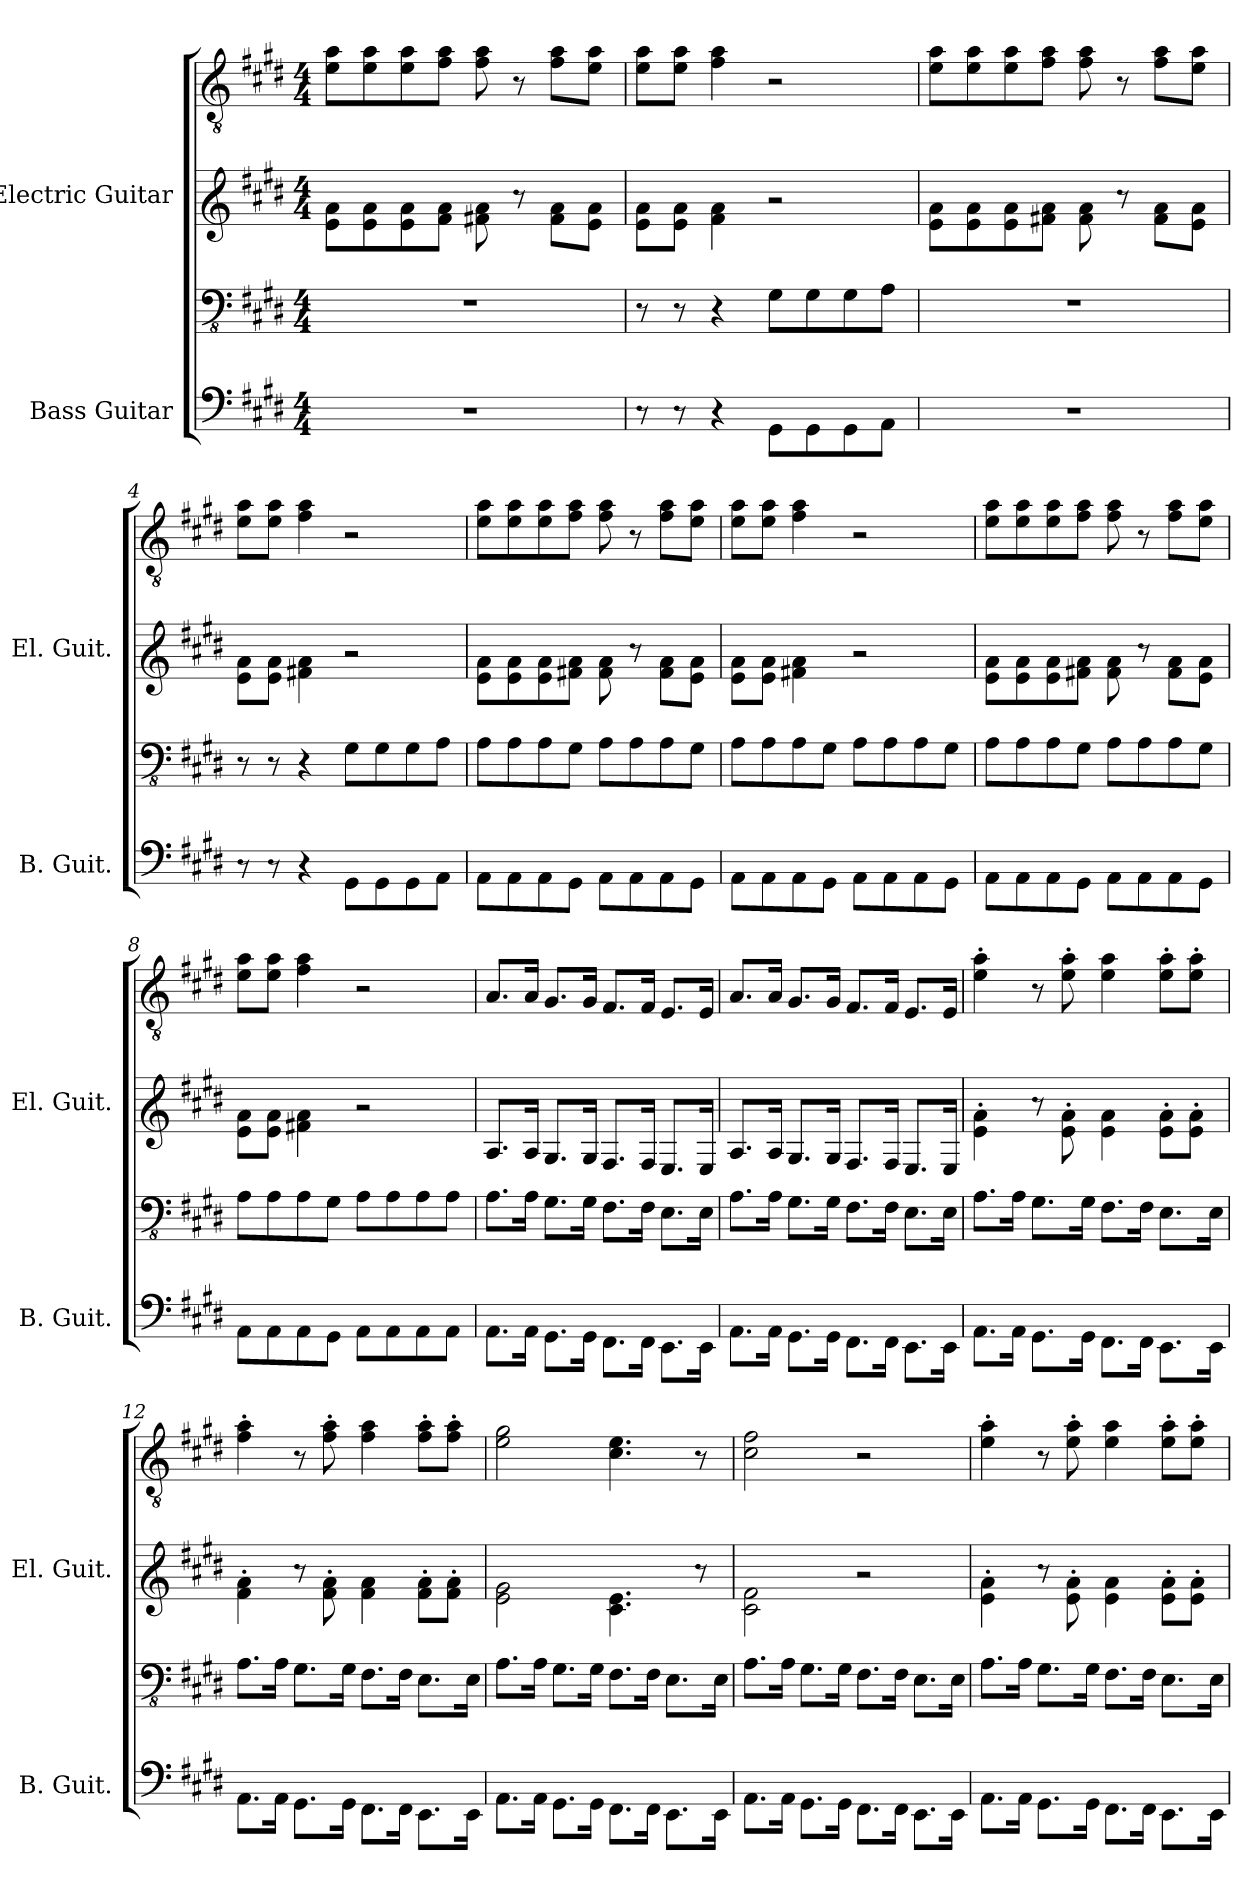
**kern	**kern	**kern	**kern
*part2	*part2	*part1	*part1
*staff4	*staff3	*staff2	*staff1
*I"Bass Guitar	*	*I"Electric Guitar	*
*I'B. Guit.	*	*I'El. Guit.	*
*stria4	*	*stria6	*
*	*clefFv4	*	*clefGv2
*k[f#c#g#d#]	*k[f#c#g#d#]	*k[f#c#g#d#]	*k[f#c#g#d#]
*M4/4	*M4/4	*M4/4	*M4/4
*MM180	*MM180	*MM180	*MM180
=1	=1	=1	=1
1r	1r	8e\ 8a\L	8e\ 8a\L
.	.	8e\ 8a\	8e\ 8a\
.	.	8e\ 8a\	8e\ 8a\
.	.	8f#\ 8a\J	8f#\ 8a\J
.	.	8f#X\ 8a\	8f#\ 8a\
.	.	8r	8r
.	.	8f#\ 8a\L	8f#\ 8a\L
.	.	8e\ 8a\J	8e\ 8a\J
=2	=2	=2	=2
8r	8r	8e\ 8a\L	8e\ 8a\L
8r	8r	8e\ 8a\J	8e\ 8a\J
4r	4r	4f#\ 4a\	4f#\ 4a\
8GG#\L	8GG#\L	2r	2r
8GG#\	8GG#\	.	.
8GG#\	8GG#\	.	.
8AA\J	8AA\J	.	.
=3	=3	=3	=3
1r	1r	8e\ 8a\L	8e\ 8a\L
.	.	8e\ 8a\	8e\ 8a\
.	.	8e\ 8a\	8e\ 8a\
.	.	8f#X\ 8a\J	8f#\ 8a\J
.	.	8f#\ 8a\	8f#\ 8a\
.	.	8r	8r
.	.	8f#\ 8a\L	8f#\ 8a\L
.	.	8e\ 8a\J	8e\ 8a\J
=4	=4	=4	=4
8r	8r	8e\ 8a\L	8e\ 8a\L
8r	8r	8e\ 8a\J	8e\ 8a\J
4r	4r	4f#X\ 4a\	4f#\ 4a\
8GG#\L	8GG#\L	2r	2r
8GG#\	8GG#\	.	.
8GG#\	8GG#\	.	.
8AA\J	8AA\J	.	.
!!LO:LB:g=z
=5	=5	=5	=5
8AA\L	8AA\L	8e\ 8a\L	8e\ 8a\L
8AA\	8AA\	8e\ 8a\	8e\ 8a\
8AA\	8AA\	8e\ 8a\	8e\ 8a\
8GG#\J	8GG#\J	8f#X\ 8a\J	8f#\ 8a\J
8AA\L	8AA\L	8f#\ 8a\	8f#\ 8a\
8AA\	8AA\	8r	8r
8AA\	8AA\	8f#\ 8a\L	8f#\ 8a\L
8GG#\J	8GG#\J	8e\ 8a\J	8e\ 8a\J
=6	=6	=6	=6
8AA\L	8AA\L	8e\ 8a\L	8e\ 8a\L
8AA\	8AA\	8e\ 8a\J	8e\ 8a\J
8AA\	8AA\	4f#X\ 4a\	4f#\ 4a\
8GG#\J	8GG#\J	.	.
8AA\L	8AA\L	2r	2r
8AA\	8AA\	.	.
8AA\	8AA\	.	.
8GG#\J	8GG#\J	.	.
=7	=7	=7	=7
8AA\L	8AA\L	8e\ 8a\L	8e\ 8a\L
8AA\	8AA\	8e\ 8a\	8e\ 8a\
8AA\	8AA\	8e\ 8a\	8e\ 8a\
8GG#\J	8GG#\J	8f#X\ 8a\J	8f#\ 8a\J
8AA\L	8AA\L	8f#\ 8a\	8f#\ 8a\
8AA\	8AA\	8r	8r
8AA\	8AA\	8f#\ 8a\L	8f#\ 8a\L
8GG#\J	8GG#\J	8e\ 8a\J	8e\ 8a\J
=8	=8	=8	=8
8AA\L	8AA\L	8e\ 8a\L	8e\ 8a\L
8AA\	8AA\	8e\ 8a\J	8e\ 8a\J
8AA\	8AA\	4f#X\ 4a\	4f#\ 4a\
8GG#\J	8GG#\J	.	.
8AA\L	8AA\L	2r	2r
8AA\	8AA\	.	.
8AA\	8AA\	.	.
8AA\J	8AA\J	.	.
!!LO:PB:g=z
=9	=9	=9	=9
8.AA\L	8.AA\L	8.A/L	8.A/L
16AA\Jk	16AA\Jk	16A/Jk	16A/Jk
8.GG#\L	8.GG#\L	8.G#/L	8.G#/L
16GG#\Jk	16GG#\Jk	16G#/Jk	16G#/Jk
8.FF#\L	8.FF#\L	8.F#/L	8.F#/L
16FF#\Jk	16FF#\Jk	16F#/Jk	16F#/Jk
8.EE\L	8.EE\L	8.E/L	8.E/L
16EE\Jk	16EE\Jk	16E/Jk	16E/Jk
=10	=10	=10	=10
8.AA\L	8.AA\L	8.A/L	8.A/L
16AA\Jk	16AA\Jk	16A/Jk	16A/Jk
8.GG#\L	8.GG#\L	8.G#/L	8.G#/L
16GG#\Jk	16GG#\Jk	16G#/Jk	16G#/Jk
8.FF#\L	8.FF#\L	8.F#/L	8.F#/L
16FF#\Jk	16FF#\Jk	16F#/Jk	16F#/Jk
8.EE\L	8.EE\L	8.E/L	8.E/L
16EE\Jk	16EE\Jk	16E/Jk	16E/Jk
!!LO:LB:g=z
=11	=11	=11	=11
8.AA\L	8.AA\L	4e\' 4a\'	4e\' 4a\'
16AA\Jk	16AA\Jk	.	.
8.GG#\L	8.GG#\L	8r	8r
.	.	8e\' 8a\'	8e\' 8a\'
16GG#\Jk	16GG#\Jk	.	.
8.FF#\L	8.FF#\L	4e\ 4a\	4e\ 4a\
16FF#\Jk	16FF#\Jk	.	.
8.EE\L	8.EE\L	8e\' 8a\'L	8e\' 8a\'L
.	.	8e\' 8a\'J	8e\' 8a\'J
16EE\Jk	16EE\Jk	.	.
=12	=12	=12	=12
8.AA\L	8.AA\L	4f#\' 4a\'	4f#\' 4a\'
16AA\Jk	16AA\Jk	.	.
8.GG#\L	8.GG#\L	8r	8r
.	.	8f#\' 8a\'	8f#\' 8a\'
16GG#\Jk	16GG#\Jk	.	.
8.FF#\L	8.FF#\L	4f#\ 4a\	4f#\ 4a\
16FF#\Jk	16FF#\Jk	.	.
8.EE\L	8.EE\L	8f#\' 8a\'L	8f#\' 8a\'L
.	.	8f#\' 8a\'J	8f#\' 8a\'J
16EE\Jk	16EE\Jk	.	.
=13	=13	=13	=13
8.AA\L	8.AA\L	2e\ 2g#\	2e\ 2g#\
16AA\Jk	16AA\Jk	.	.
8.GG#\L	8.GG#\L	.	.
16GG#\Jk	16GG#\Jk	.	.
8.FF#\L	8.FF#\L	4.c#\ 4.e\	4.c#\ 4.e\
16FF#\Jk	16FF#\Jk	.	.
8.EE\L	8.EE\L	.	.
.	.	8r	8r
16EE\Jk	16EE\Jk	.	.
=14	=14	=14	=14
8.AA\L	8.AA\L	2c#\ 2f#\	2c#\ 2f#\
16AA\Jk	16AA\Jk	.	.
8.GG#\L	8.GG#\L	.	.
16GG#\Jk	16GG#\Jk	.	.
8.FF#\L	8.FF#\L	2r	2r
16FF#\Jk	16FF#\Jk	.	.
8.EE\L	8.EE\L	.	.
16EE\Jk	16EE\Jk	.	.
!!LO:PB:g=z
=15	=15	=15	=15
8.AA\L	8.AA\L	4e\' 4a\'	4e\' 4a\'
16AA\Jk	16AA\Jk	.	.
8.GG#\L	8.GG#\L	8r	8r
.	.	8e\' 8a\'	8e\' 8a\'
16GG#\Jk	16GG#\Jk	.	.
8.FF#\L	8.FF#\L	4e\ 4a\	4e\ 4a\
16FF#\Jk	16FF#\Jk	.	.
8.EE\L	8.EE\L	8e\' 8a\'L	8e\' 8a\'L
.	.	8e\' 8a\'J	8e\' 8a\'J
16EE\Jk	16EE\Jk	.	.
=	=	=	=
*-	*-	*-	*-
